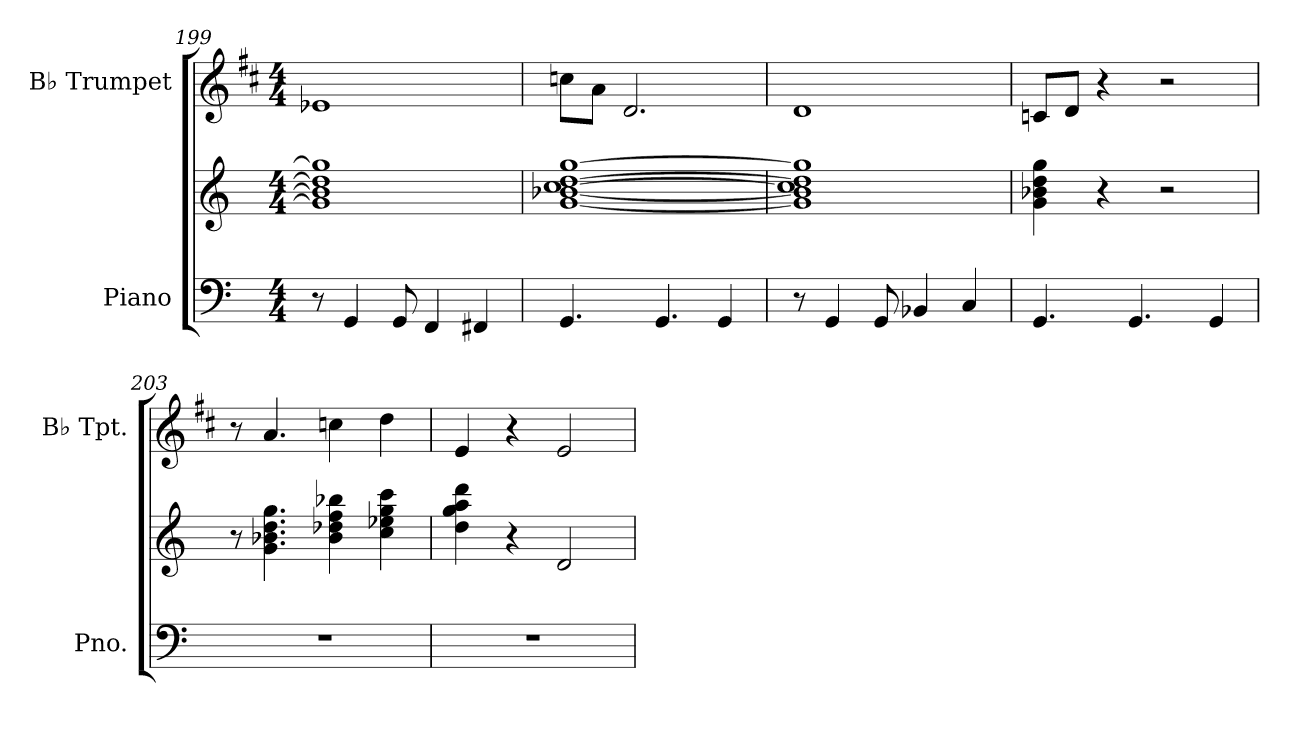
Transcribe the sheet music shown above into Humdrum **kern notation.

**kern	**kern	**kern
*part2	*part2	*part1
*staff3	*staff2	*staff1
*I"Piano	*	*I"B♭ Trumpet
*I'Pno.	*	*I'B♭ Tpt.
*clefF4	*clefG2	*clefG2
*	*	*ITrd1c2
*k[]	*k[]	*k[]
*M4/4	*M4/4	*M4/4
=199	=199	=199
8r	1g] 1b-] 1dd-] 1gg]	1d-X
4GG/	.	.
8GG/	.	.
4FF/	.	.
4FF#X/	.	.
=200	=200	=200
4.GG/	[1g [1b-X [1cc [1dd [1gg	8b-X\L
.	.	8g\J
.	.	2.c/
4.GG/	.	.
4GG/	.	.
=201	=201	=201
8r	1g] 1b-] 1cc] 1dd] 1gg]	1c
4GG/	.	.
8GG/	.	.
4BB-X/	.	.
4C/	.	.
!!LO:LB:g=z
=202	=202	=202
4.GG/	4g\ 4b-X\ 4dd\ 4gg\	8B-X/L
.	.	8c/J
.	4r	4r
4.GG/	.	.
.	2r	2r
4GG/	.	.
=203	=203	=203
1r	8r	8r
.	4.g\ 4.b-X\ 4.dd\ 4.gg\	4.g/
.	4b-\ 4dd-X\ 4ff\ 4bb-X\	4b-X\
.	4cc\ 4ee-X\ 4gg\ 4ccc\	4cc\
=204	=204	=204
1r	4dd\ 4gg\ 4aa\ 4ddd\	4d/
.	4r	4r
.	2d/	2d/
=	=	=
*-	*-	*-
